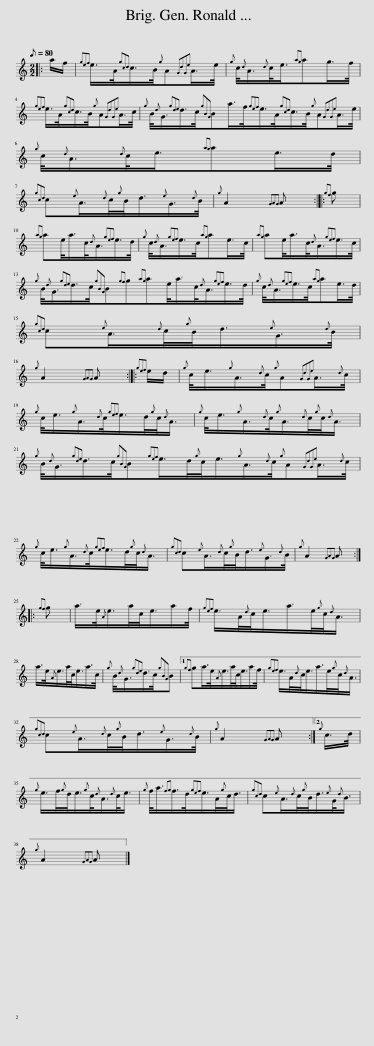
X:1
L:1/8
Q:1/8=80
M:2/2
I:linebreak $
K:C
V:1 treble
V:1
|: a/f/ |{gef} e/>A/{gcd}c/>B/{g}A{GdGe}A/>e/ |{g} c/4{d}A3/4{d}c/<e/{ag}ag/>f/ |${gef} e/>A/{gcd}c/>B/{g}A{GdGe}A/>c/ |{g} B/4{d}G3/4{gde}d/>c/{gBG}Ba/>f/{gef}e/>A/{gcd}c/>B/{g}A{GdGe}A/>e/ |$ %5
{g} c/4{d}A3/4{d}c/<e/{ag}ae/>d/ |${gcd} c{e}A3/4{d}c/4{g}B/<d/{e}G3/4{d}B/4 |{g} A2{GAG} A ::{gf} g |${ag} ae/<a/c/4{d}A3/4{gef}e/>d/ | %10
{g} c/4{d}A3/4{gef}e/>c/{ag}ae/>c/ |{ag} ae/<a/c/4{d}A3/4{gef}e/>c/ |${g} B/4{d}G3/4{gde}d/>c/{gBG}B{gf}g{ag}ae/<a/c/4{d}A3/4{gef}e/>d/ |{g} c/4{d}A3/4{gef}e/>c/{ag}ae/>d/ |${gcd} c{e}A3/4{d}c/4{g}B/<d/{e}G3/4{d}B/4 |$ %15
{g} A2{GAG} A ::{gef} e/d/ |{g} c/<e/{g}A3/4{d}c/4{g}A{GdGe}A3/4{d}c/4 |${g} c/<e/{g}A3/4{d}c/4{gef}e/>d/{g}c/4{d}A3/4 |{g} c/<e/{g}A3/4{d}c/4{g}A3/4{d}c/4{g}c/4{d}A3/4 |$ %20
{g} B/4{d}G3/4{gde}d/>c/{gBG}B{gef}e/>d/{g}c/<e/{g}A3/4{d}c/4{g}A{GdGe}A3/4{d}c/4 |${g} c/<e/{g}A3/4{d}c/4{gef}e/>d/{g}c/4{d}A3/4 |{gcd} c{e}A3/4{d}c/4{g}B/<d/{e}G3/4{d}B/4 |{g} A2{GAG} A ::${gf} g | %25
 a/>e/{A}e/>a/c/<e/a/f/4 |{gef} e/>A/{d}c/<e/a/>e/{g}c/4{d}A3/4 |$ a/>e/{A}e/>a/c/<e/a/>c/ |{g} B/4{d}G3/4{gde}d/>c/{gBG}B |1{gf} ga/>e/{A}e/>a/c/<e/a/f/4 | %30
{gef} e/>A/{d}c/<e/a/>e/{g}c/4{d}A3/4 |${gcd} c{e}A3/4{d}c/4{g}B/<d/{e}G3/4{d}B/4 |{g} A2{GAG} A :|2{g} c/>d/ |${g} e/>f/{g}d/<e/{g}c/4{d}A3/4{d}c/<e/ | %35
{g} f/<a/{fg}f/>d/{gef}e/>A/{g}c/<d/ |{gcd} c{e}A3/4{d}c/4{g}B/<d/{e}G/4{d}B3/4 |${g} A2{GAG} A |] %38
